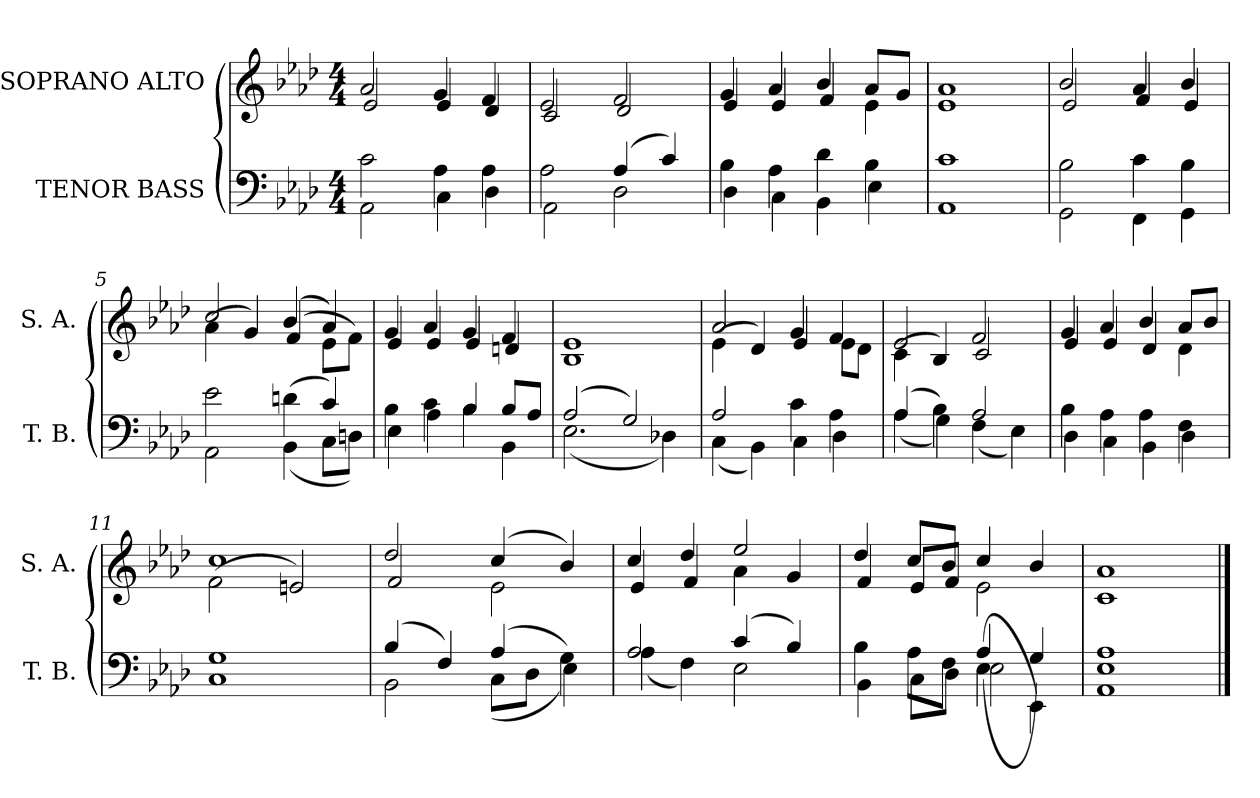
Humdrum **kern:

**kern	**kern
*part2	*part1
*staff2	*staff1
*I"TENOR BASS	*I"SOPRANO ALTO
*I'T. B.	*I'S. A.
!!LO:PB:g=z
*clefF4	*clefG2
*k[b-e-a-d-]	*k[b-e-a-d-]
*A-:	*A-:
*M4/4	*M4/4
=	=
*^	*^
2ci\	2AA-i\	2a-i/	2e-i/
4A-i\	4Ci\	4gi/	4e-i/
4A-i\	4D-i\	4fi/	4d-i/
=1	=1	=1	=1
2A-i\	2AA-i\	2e-i/	2ci/
(4A-i/	2D-i\	2fi/	2d-i/
4ci/)	.	.	.
=2	=2	=2	=2
4B-i\	4D-i\	4gi/	4e-i/
4A-i\	4Ci\	4a-i/	4e-i/
4d-i\	4BB-i\	4b-i/	4fi/
4B-i\	4E-i\	8a-i/L	4e-i\
.	.	8gi/J	.
=3	=3	=3	=3
1ci	1AA-i	1a-i	1e-i
!!LO:LB:g=z	!!
=4	=4	=4	=4
2B-i\	2GGi\	2b-i/	2e-i/
4ci\	4FFi\	4a-i/	4fi/
4B-i\	4GGi\	4b-i/	4e-i/
=5	=5	=5	=5
2e-i\	2AA-i\	2cci/	(4a-i\
.	.	.	4gi/)
(4dni\	(4BB-i\	(4b-i/	(4fi/
4ci/)	8Ci\L	4a-i/)	8e-i\L
.	8Dni\J)	.	8fi\J)
=6	=6	=6	=6
4B-i\	4E-i\	4gi/	4e-i/
4ci\	4A-i\	4a-i/	4e-i/
4B-i/	4B-i\	4gi/	4e-i/
8B-i/L	4BB-i\	4fi/	4dni/
8A-i/J	.	.	.
=7	=7	=7	=7
(2A-i/	(2.E-i\	1e-i	1B-i
2Gi/)	.	.	.
.	4D-Xi\)	.	.
!!LO:LB:g=z	!!
=8	=8	=8	=8
2A-i/	(4Ci\	2a-i/	(4e-i\
.	4BB-i\)	.	4d-i/)
4ci\	4Ci\	4gi/	4e-i/
4A-i\	4D-i\	4fi/	8e-i\L
.	.	.	8d-i\J
=9	=9	=9	=9
(4A-i/	(4A-i\	2e-i/	(4ci\
4B-i\)	4Gi\)	.	4B-i/)
2A-i/	(4Fi\	2fi/	2ci/
.	4E-i\)	.	.
=10	=10	=10	=10
4B-i\	4D-i\	4gi/	4e-i/
4A-i\	4Ci\	4a-i/	4e-i/
4A-i\	4BB-i\	4b-i/	4d-i/
4Fi\	4D-i\	8a-i/L	4d-i\
.	.	8b-i/J	.
=11	=11	=11	=11
1Gi	1Ci	1cci	(2fi\
.	.	.	2eni/)
!!LO:LB:g=z	!!
=12	=12	=12	=12
(4B-i/	2BB-i\	2dd-i/	2fi/
4Fi/)	.	.	.
(4A-i/	(8Ci\L	(4cci/	2e-i\
.	8D-i\J	.	.
4Gi\)	4E-i\)	4b-i/)	.
=13	=13	=13	=13
2A-i/	(4A-i\	4cci/	4e-i/
.	4Fi\)	4dd-i/	4fi/
(4ci/	2E-i\	2ee-i/	4a-i\
4B-i/)	.	.	4gi/
=14	=14	=14	=14
*	*^	*	*
2ryy	4B-i\	4BB-i\	4dd-i/	4fi/
.	8A-i\L	8Ci\L	8cci/L	8e-i/L
.	8Fi\J	8D-i\J	8b-i/J	8fi/J
(4E-i\	(4A-i/	2E-i\	4cci/	2e-i\
4EE-i\)	4Gi/)	.	4b-i/	.
=15	=15	=15	=15	=15
1E-i	1A-i	1AA-i	1a-i	1ci
*v	*v	*v	*	*
*	*v	*v
==	==
*-	*-
